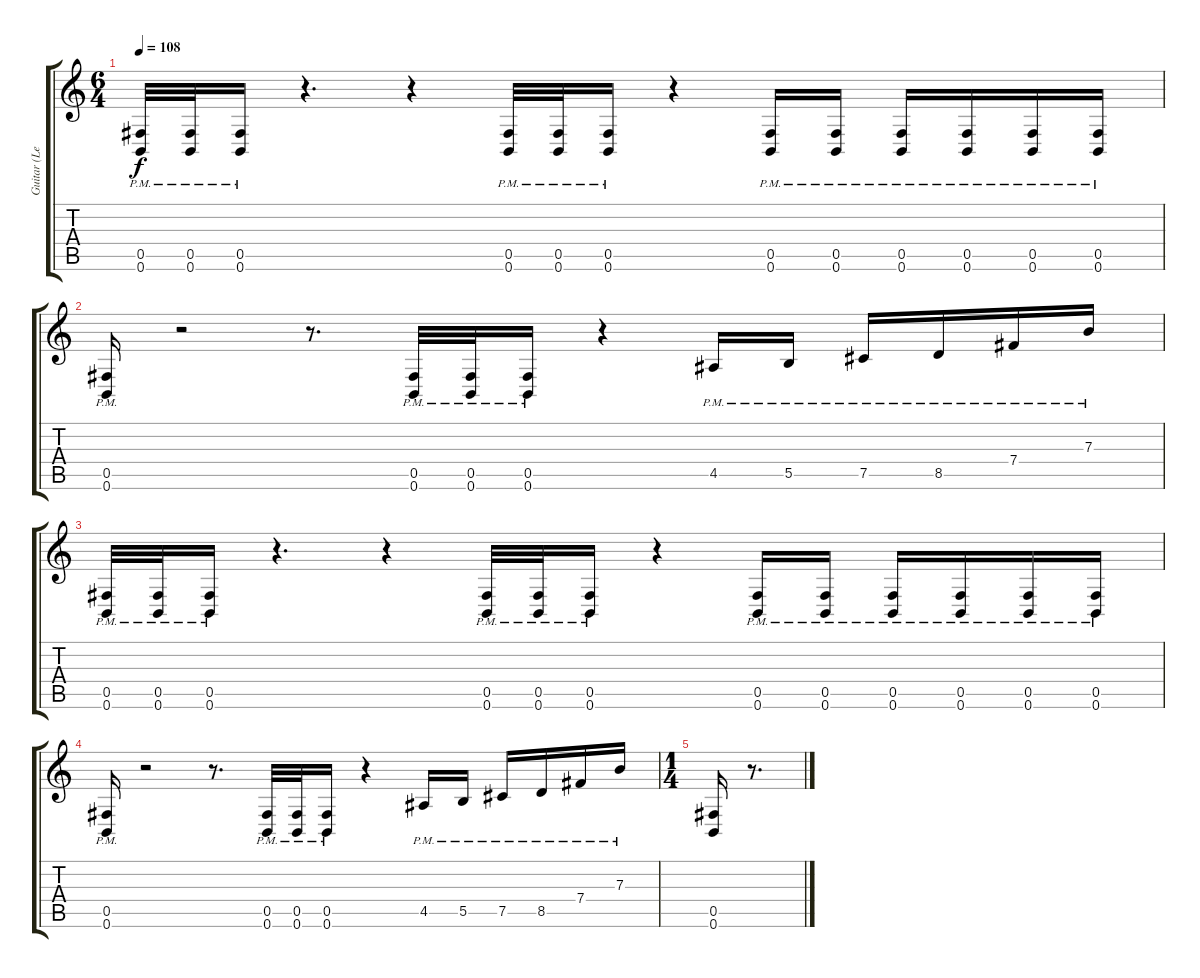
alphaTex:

\track ("Guitar (Left)" "Guitar (Le") {instrument distortionguitar}
\staff {score tabs}
\tuning (Db4 Ab3 E3 B2 Gb2 B1) {hide}
\ts (6 4)
\tempo 108
\clef g2
\ks c
(0.5{pm} 0.6{pm}).32{dy f} (0.5{pm} 0.6{pm}).32 (0.5{pm} 0.6{pm}).16 r.4{d} r.4 (0.5{pm} 0.6{pm}).32 (0.5{pm} 0.6{pm}).32 (0.5{pm} 0.6{pm}).16 r.4 (0.5{pm} 0.6{pm}).16 (0.5{pm} 0.6{pm}).16 (0.5{pm} 0.6{pm}).16 (0.5{pm} 0.6{pm}).16 (0.5{pm} 0.6{pm}).16 (0.5{pm} 0.6{pm}).16 |
(0.5{pm} 0.6{pm}).16 r.2 r.8{d} (0.5{pm} 0.6{pm}).32 (0.5{pm} 0.6{pm}).32 (0.5{pm} 0.6{pm}).16 r.4 4.5{pm}.16 5.5{pm}.16 7.5{pm}.16 8.5{pm}.16 7.4{pm}.16 7.3{pm}.16 |
(0.5{pm} 0.6{pm}).32 (0.5{pm} 0.6{pm}).32 (0.5{pm} 0.6{pm}).16 r.4{d} r.4 (0.5{pm} 0.6{pm}).32 (0.5{pm} 0.6{pm}).32 (0.5{pm} 0.6{pm}).16 r.4 (0.5{pm} 0.6{pm}).16 (0.5{pm} 0.6{pm}).16 (0.5{pm} 0.6{pm}).16 (0.5{pm} 0.6{pm}).16 (0.5{pm} 0.6{pm}).16 (0.5{pm} 0.6{pm}).16 |
(0.5{pm} 0.6{pm}).16 r.2 r.8{d} (0.5{pm} 0.6{pm}).32 (0.5{pm} 0.6{pm}).32 (0.5{pm} 0.6{pm}).16 r.4 4.5{pm}.16 5.5{pm}.16 7.5{pm}.16 8.5{pm}.16 7.4{pm}.16 7.3{pm}.16 |
\ts (1 4)
(0.5 0.6).16 r.8{d}
